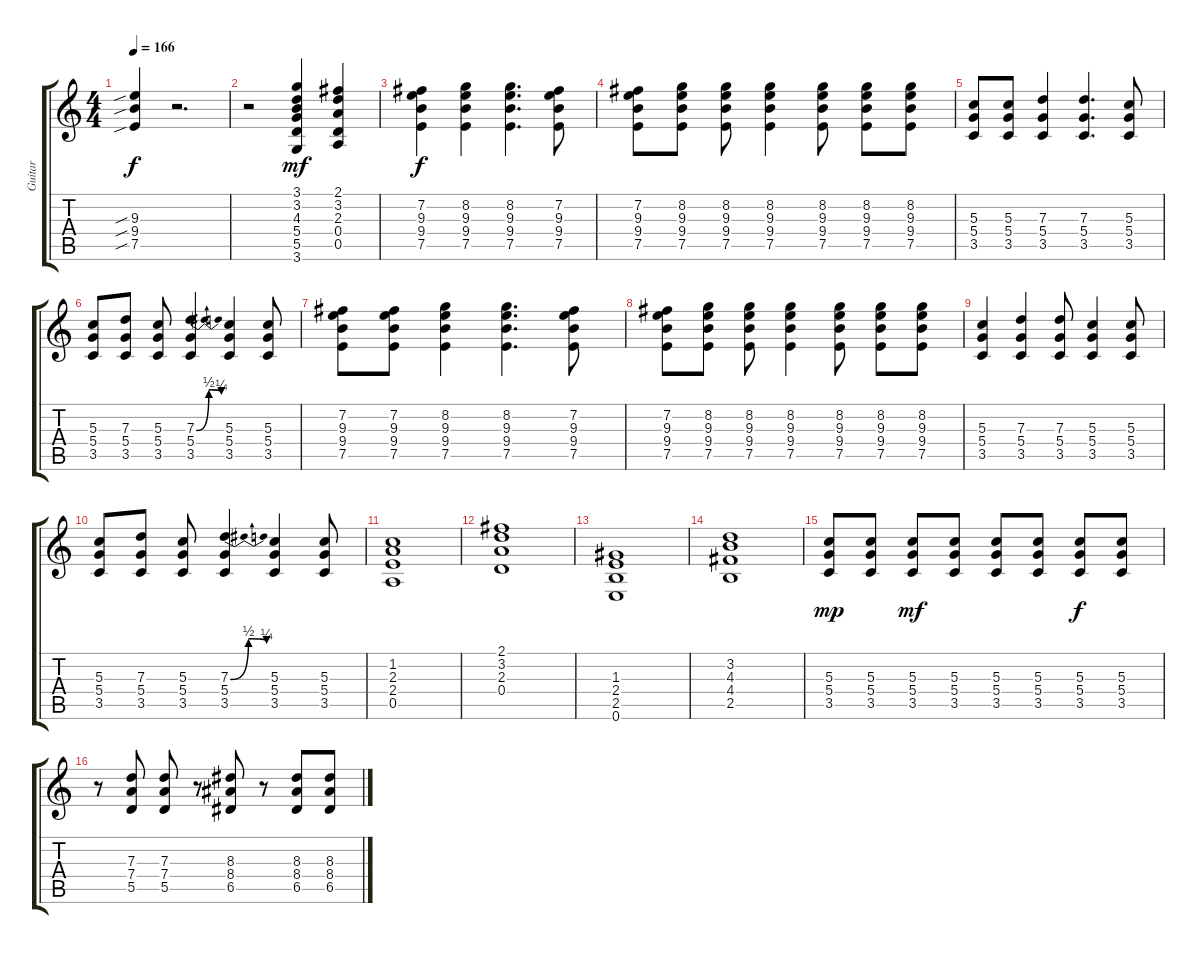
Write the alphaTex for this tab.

\track ("Guitar" "Guitar") {instrument distortionguitar}
\staff {score tabs}
\tuning (E4 B3 G3 D3 A2 E2) {hide}
\ts (4 4)
\tempo 166
\clef g2
\ks c
(9.3{sib} 9.4{sib} 7.5{sib}).4{dy f} r.2{d} |
r.2 (3.1 3.2 4.3 5.4 5.5 3.6).4{dy mf} (2.1 3.2 2.3 0.4 0.5).4 |
(7.2 9.3 9.4 7.5).4{dy f volume 14} (8.2 9.3 9.4 7.5).4 (8.2 9.3 9.4 7.5).4{d} (7.2 9.3 9.4 7.5).8 |
(7.2 9.3 9.4 7.5).8 (8.2 9.3 9.4 7.5).8 (8.2 9.3 9.4 7.5).8 (8.2 9.3 9.4 7.5).4 (8.2 9.3 9.4 7.5).8 (8.2 9.3 9.4 7.5).8 (8.2 9.3 9.4 7.5).8 |
(5.3 5.4 3.5).8 (5.3 5.4 3.5).8 (7.3 5.4 3.5).4 (7.3 5.4 3.5).4{d} (5.3 5.4 3.5).8 |
(5.3 5.4 3.5).8 (7.3 5.4 3.5).8 (5.3 5.4 3.5).8 (7.3{be (bendrelease 0 0 30 2 30 2 60 1)} 5.4 3.5).4 (5.3 5.4 3.5).4 (5.3 5.4 3.5).8 |
(7.2 9.3 9.4 7.5).8 (7.2 9.3 9.4 7.5).8 (8.2 9.3 9.4 7.5).4 (8.2 9.3 9.4 7.5).4{d} (7.2 9.3 9.4 7.5).8 |
(7.2 9.3 9.4 7.5).8 (8.2 9.3 9.4 7.5).8 (8.2 9.3 9.4 7.5).8 (8.2 9.3 9.4 7.5).4 (8.2 9.3 9.4 7.5).8 (8.2 9.3 9.4 7.5).8 (8.2 9.3 9.4 7.5).8 |
(5.3 5.4 3.5).4 (7.3 5.4 3.5).4 (7.3 5.4 3.5).8 (5.3 5.4 3.5).4 (5.3 5.4 3.5).8 |
(5.3 5.4 3.5).8 (7.3 5.4 3.5).8 (5.3 5.4 3.5).8 (7.3{be (bendrelease 0 0 30 2 30 2 60 1)} 5.4 3.5).4 (5.3 5.4 3.5).4 (5.3 5.4 3.5).8 |
(1.2 2.3 2.4 0.5).1{volume 16} |
(2.1 3.2 2.3 0.4).1 |
(1.3 2.4 2.5 0.6).1 |
(3.2 4.3 4.4 2.5).1 |
(5.3 5.4 3.5).8{dy mp} (5.3 5.4 3.5).8 (5.3 5.4 3.5).8{dy mf} (5.3 5.4 3.5).8 (5.3 5.4 3.5).8 (5.3 5.4 3.5).8 (5.3 5.4 3.5).8{dy f} (5.3 5.4 3.5).8 |
r.8 (7.3 7.4 5.5).8 (7.3 7.4 5.5).8 r.8 (8.3 8.4 6.5).8 r.8 (8.3 8.4 6.5).8 (8.3 8.4 6.5).8
